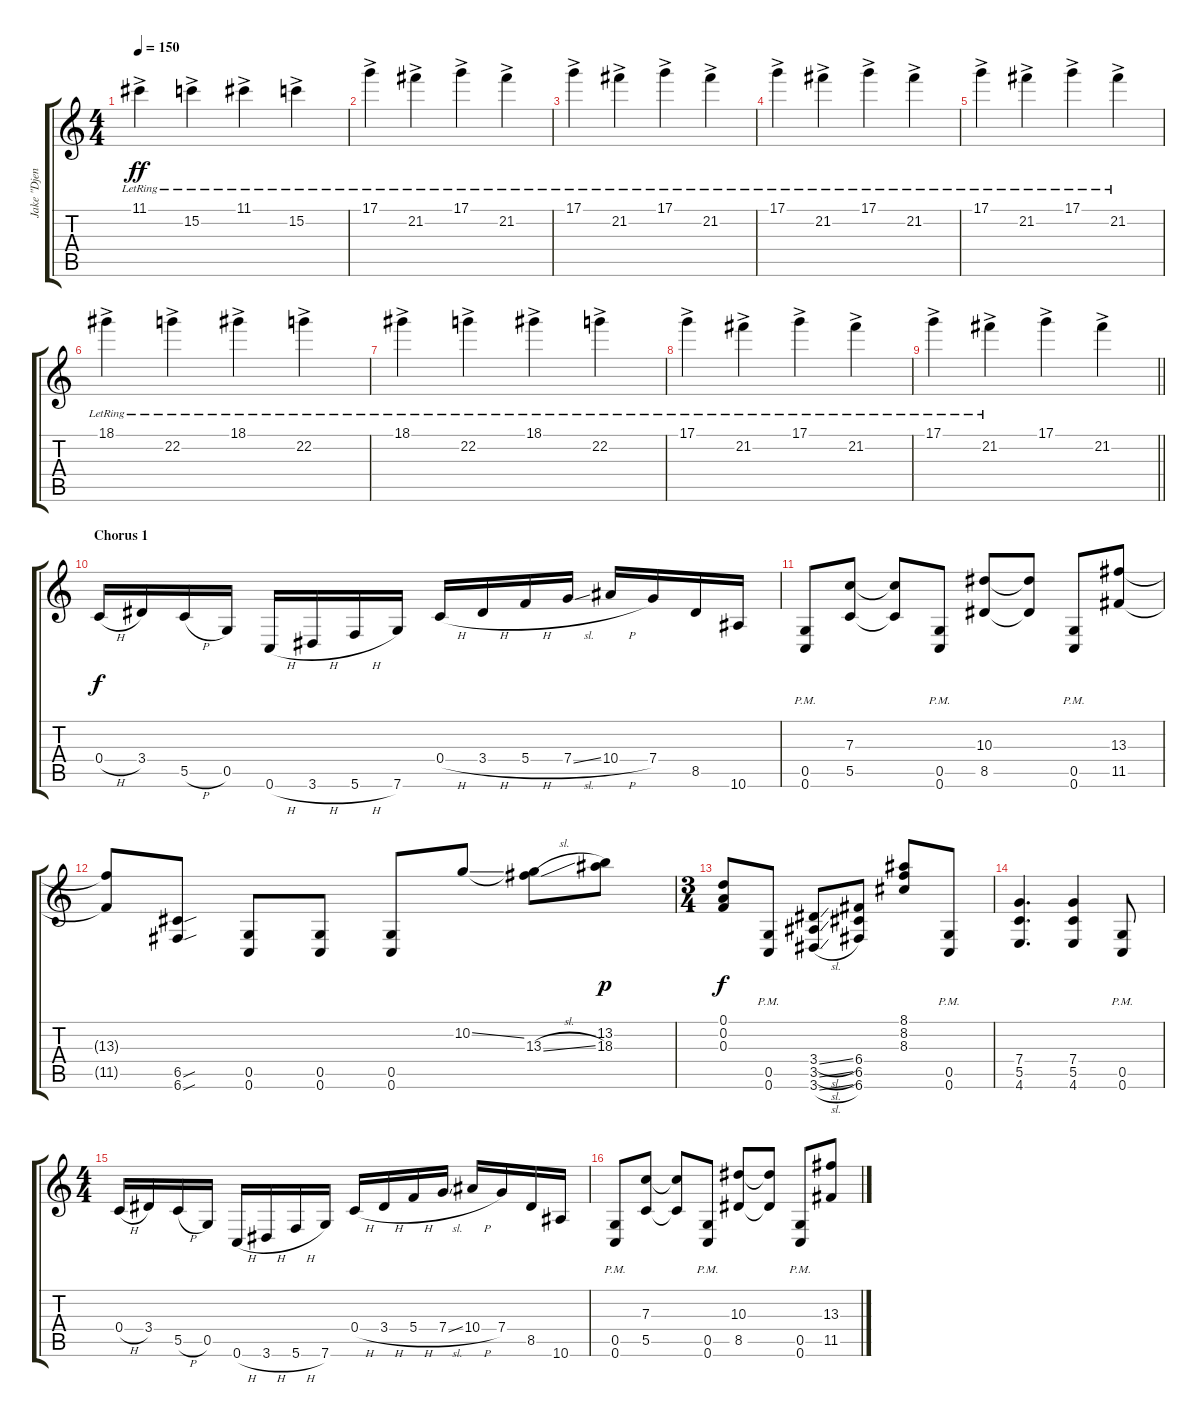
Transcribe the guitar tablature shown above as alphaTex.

\track ("Jake \"Djent Reznor\" Bowen" "Jake \"Djen") {instrument distortionguitar}
\staff {score tabs}
\tuning (D4 A3 F3 C3 G2 C2) {hide}
\ts (4 4)
\tempo 150
\clef g2
\ks c
11.1{ac lr}.4{dy ff} 15.2{ac lr}.4 11.1{ac lr}.4 15.2{ac lr}.4 |
17.1{ac lr}.4 21.2{ac lr}.4 17.1{ac lr}.4 21.2{ac lr}.4 |
17.1{ac lr}.4 21.2{ac lr}.4 17.1{ac lr}.4 21.2{ac lr}.4 |
17.1{ac lr}.4 21.2{ac lr}.4 17.1{ac lr}.4 21.2{ac lr}.4 |
17.1{ac lr}.4 21.2{ac lr}.4 17.1{ac lr}.4 21.2{ac lr}.4 |
18.1{ac lr}.4 22.2{ac lr}.4 18.1{ac lr}.4 22.2{ac lr}.4 |
18.1{ac lr}.4 22.2{ac lr}.4 18.1{ac lr}.4 22.2{ac lr}.4 |
17.1{ac lr}.4 21.2{ac lr}.4 17.1{ac lr}.4 21.2{ac lr}.4 |
\barLineRight lightlight
17.1{ac lr}.4 21.2{ac lr}.4 17.1{ac}.4 21.2{ac}.4 |
\section ("" "Chorus 1")
0.4{h}.16{dy f volume 13 balance 16} 3.4.16 5.5{h}.16 0.5.16 0.6{h}.16 3.6{h}.16 5.6{h}.16 7.6.16 0.4{h}.16 3.4{h}.16 5.4{h}.16 7.4{sl}.16 10.4{h}.16 7.4.16 8.5.16 10.6.16 |
(0.5{pm} 0.6{pm}).8 (7.3 5.5).8 (7.3{t} 5.5{t}).8 (0.5{pm} 0.6{pm}).8 (10.3 8.5).8 (10.3{t} 8.5{t}).8 (0.5{pm} 0.6{pm}).8 (13.3 11.5).8 |
(13.3{t} 11.5{t}).8 (6.5{sou} 6.6{sou}).8 (0.5 0.6).8 (0.5 0.6).8 (0.5 0.6).8 10.2{ss}.8 (10.2{t} 13.3{sl}).8 (13.2 18.3).8{dy p} |
\ts (3 4)
(0.1 0.2 0.3).8{dy f} (0.5{pm} 0.6{pm}).8 (3.4{sl} 3.5{sl} 3.6{sl}).8 (6.4 6.5 6.6).8 (8.1 8.2 8.3).8 (0.5{pm} 0.6{pm}).8 |
(7.4 5.5 4.6).4{d} (7.4 5.5 4.6).4 (0.5{pm} 0.6{pm}).8 |
\ts (4 4)
0.4{h}.16{volume 15 balance 16} 3.4.16 5.5{h}.16 0.5.16 0.6{h}.16 3.6{h}.16 5.6{h}.16 7.6.16 0.4{h}.16 3.4{h}.16 5.4{h}.16 7.4{sl}.16 10.4{h}.16 7.4.16 8.5.16 10.6.16 |
(0.5{pm} 0.6{pm}).8 (7.3 5.5).8 (7.3{t} 5.5{t}).8 (0.5{pm} 0.6{pm}).8 (10.3 8.5).8 (10.3{t} 8.5{t}).8 (0.5{pm} 0.6{pm}).8 (13.3 11.5).8
